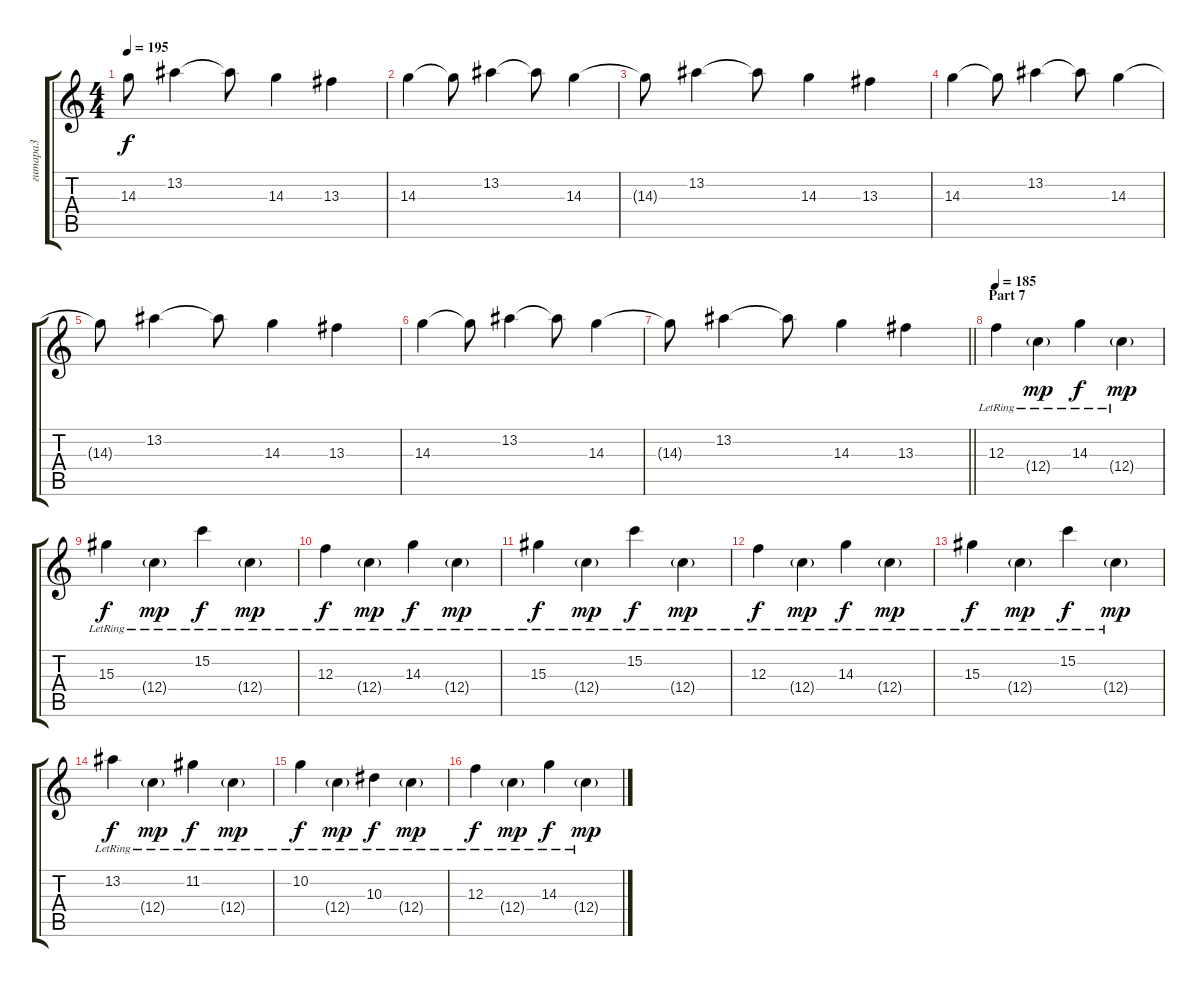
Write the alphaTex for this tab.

\track ("гитара3" "гитара3") {instrument acousticguitarnylon}
\staff {score tabs}
\tuning (D4 A3 F3 C3 G2 C2) {hide}
\ts (4 4)
\tempo 195
\clef g2
\ks c
14.3{t}.8{dy f} 13.2.4 13.2{t}.8 14.3.4 13.3.4 |
14.3.4 14.3{t}.8 13.2.4 13.2{t}.8 14.3.4 |
14.3{t}.8 13.2.4 13.2{t}.8 14.3.4 13.3.4 |
14.3.4 14.3{t}.8 13.2.4 13.2{t}.8 14.3.4 |
14.3{t}.8 13.2.4 13.2{t}.8 14.3.4 13.3.4 |
14.3.4 14.3{t}.8 13.2.4 13.2{t}.8 14.3.4 |
\barLineRight lightlight
14.3{t}.8 13.2.4 13.2{t}.8 14.3.4 13.3.4 |
\section ("" "Part 7")
\tempo 185
12.3{lr}.4 12.4{g lr}.4{dy mp} 14.3{lr}.4{dy f} 12.4{g lr}.4{dy mp} |
15.3{lr}.4{dy f} 12.4{g lr}.4{dy mp} 15.2{lr}.4{dy f} 12.4{g lr}.4{dy mp} |
12.3{lr}.4{dy f} 12.4{g lr}.4{dy mp} 14.3{lr}.4{dy f} 12.4{g lr}.4{dy mp} |
15.3{lr}.4{dy f} 12.4{g lr}.4{dy mp} 15.2{lr}.4{dy f} 12.4{g lr}.4{dy mp} |
12.3{lr}.4{dy f} 12.4{g lr}.4{dy mp} 14.3{lr}.4{dy f} 12.4{g lr}.4{dy mp} |
15.3{lr}.4{dy f} 12.4{g lr}.4{dy mp} 15.2{lr}.4{dy f} 12.4{g lr}.4{dy mp} |
13.2{lr}.4{dy f} 12.4{g lr}.4{dy mp} 11.2{lr}.4{dy f} 12.4{g lr}.4{dy mp} |
10.2{lr}.4{dy f} 12.4{g lr}.4{dy mp} 10.3{lr}.4{dy f} 12.4{g lr}.4{dy mp} |
12.3{lr}.4{dy f} 12.4{g lr}.4{dy mp} 14.3{lr}.4{dy f} 12.4{g lr}.4{dy mp}
